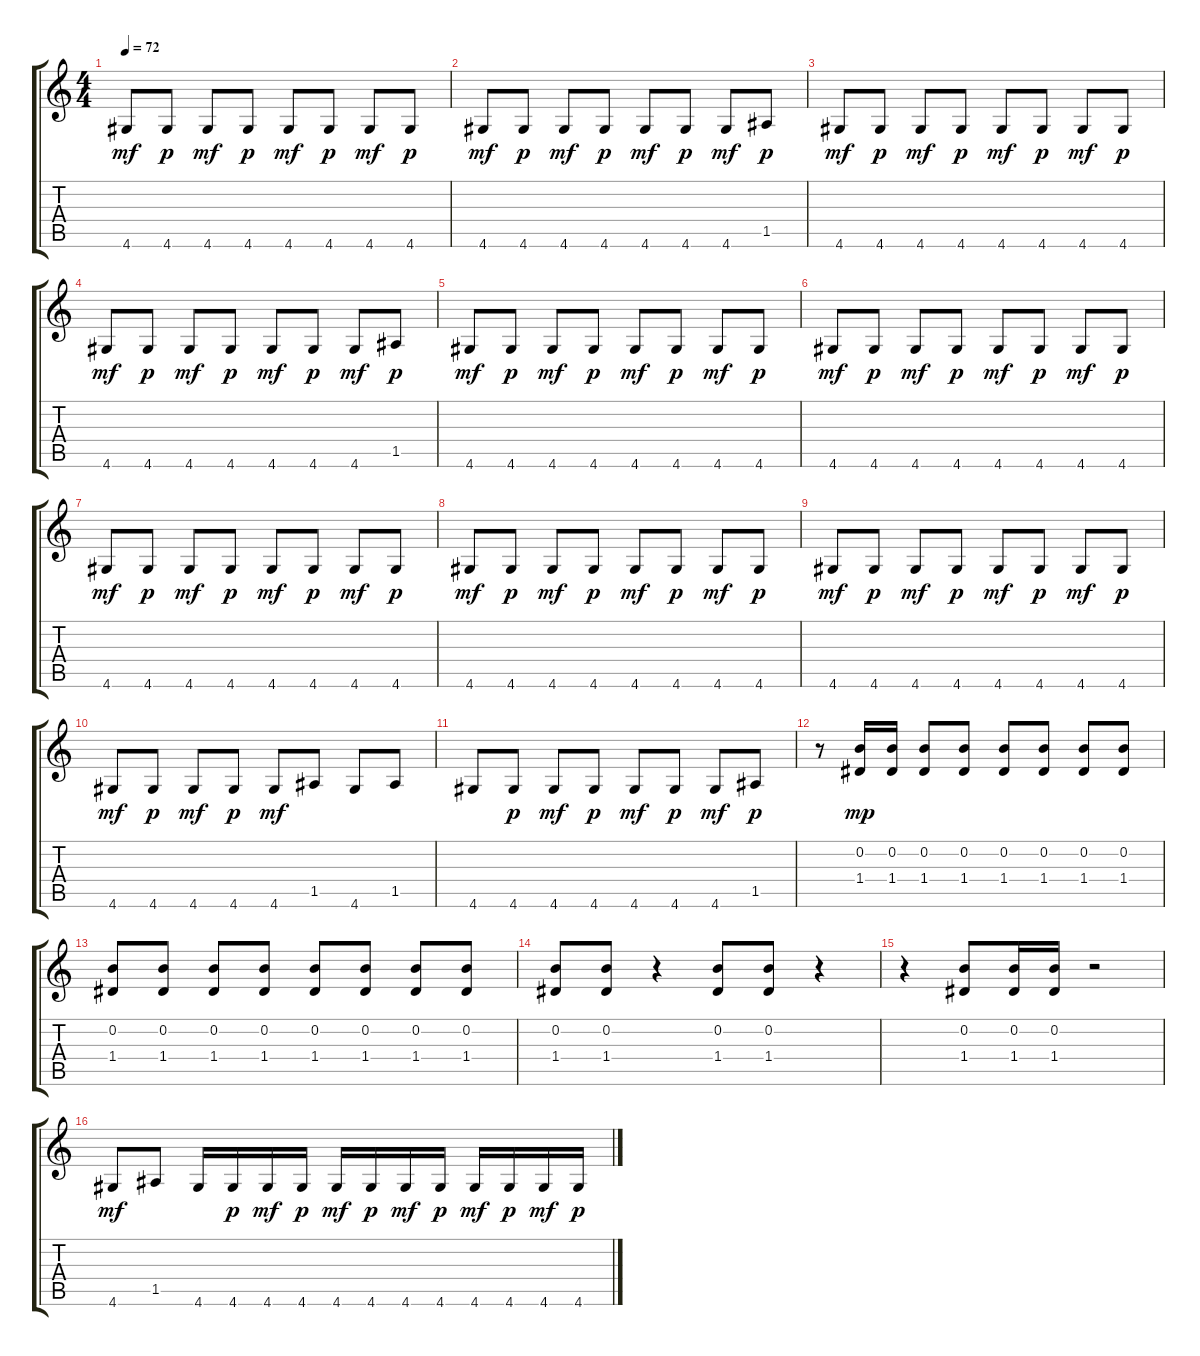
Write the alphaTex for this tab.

\track "" {instrument acousticguitarnylon}
\staff {score tabs}
\tuning (E4 B3 G3 D3 A2 E2) {hide}
\ts (4 4)
\tempo 72
\clef g2
\ks c
4.6.8{dy mf} 4.6.8{dy p} 4.6.8{dy mf} 4.6.8{dy p} 4.6.8{dy mf} 4.6.8{dy p} 4.6.8{dy mf} 4.6.8{dy p} |
4.6.8{dy mf} 4.6.8{dy p} 4.6.8{dy mf} 4.6.8{dy p} 4.6.8{dy mf} 4.6.8{dy p} 4.6.8{dy mf} 1.5.8{dy p} |
4.6.8{dy mf} 4.6.8{dy p} 4.6.8{dy mf} 4.6.8{dy p} 4.6.8{dy mf} 4.6.8{dy p} 4.6.8{dy mf} 4.6.8{dy p} |
4.6.8{dy mf} 4.6.8{dy p} 4.6.8{dy mf} 4.6.8{dy p} 4.6.8{dy mf} 4.6.8{dy p} 4.6.8{dy mf} 1.5.8{dy p} |
4.6.8{dy mf} 4.6.8{dy p} 4.6.8{dy mf} 4.6.8{dy p} 4.6.8{dy mf} 4.6.8{dy p} 4.6.8{dy mf} 4.6.8{dy p} |
4.6.8{dy mf} 4.6.8{dy p} 4.6.8{dy mf} 4.6.8{dy p} 4.6.8{dy mf} 4.6.8{dy p} 4.6.8{dy mf} 4.6.8{dy p} |
4.6.8{dy mf} 4.6.8{dy p} 4.6.8{dy mf} 4.6.8{dy p} 4.6.8{dy mf} 4.6.8{dy p} 4.6.8{dy mf} 4.6.8{dy p} |
4.6.8{dy mf} 4.6.8{dy p} 4.6.8{dy mf} 4.6.8{dy p} 4.6.8{dy mf} 4.6.8{dy p} 4.6.8{dy mf} 4.6.8{dy p} |
4.6.8{dy mf} 4.6.8{dy p} 4.6.8{dy mf} 4.6.8{dy p} 4.6.8{dy mf} 4.6.8{dy p} 4.6.8{dy mf} 4.6.8{dy p} |
4.6.8{dy mf} 4.6.8{dy p} 4.6.8{dy mf} 4.6.8{dy p} 4.6.8{dy mf} 1.5.8 4.6.8 1.5.8 |
4.6.8 4.6.8{dy p} 4.6.8{dy mf} 4.6.8{dy p} 4.6.8{dy mf} 4.6.8{dy p} 4.6.8{dy mf} 1.5.8{dy p} |
r.8 (0.2 1.4).16{dy mp} (0.2 1.4).16 (0.2 1.4).8 (0.2 1.4).8 (0.2 1.4).8 (0.2 1.4).8 (0.2 1.4).8 (0.2 1.4).8 |
(0.2 1.4).8 (0.2 1.4).8 (0.2 1.4).8 (0.2 1.4).8 (0.2 1.4).8 (0.2 1.4).8 (0.2 1.4).8 (0.2 1.4).8 |
(0.2 1.4).8 (0.2 1.4).8 r.4 (0.2 1.4).8 (0.2 1.4).8 r.4 |
r.4 (0.2 1.4).8 (0.2 1.4).16 (0.2 1.4).16 r.2 |
4.6.8{dy mf} 1.5.8 4.6.16 4.6.16{dy p} 4.6.16{dy mf} 4.6.16{dy p} 4.6.16{dy mf} 4.6.16{dy p} 4.6.16{dy mf} 4.6.16{dy p} 4.6.16{dy mf} 4.6.16{dy p} 4.6.16{dy mf} 4.6.16{dy p}
